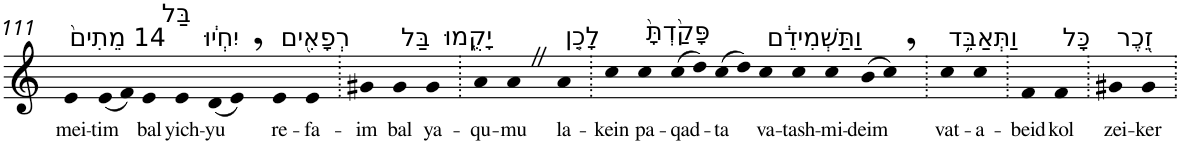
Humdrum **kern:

**kern	**text
*part1	*part1
*staff1	*staff1
*I"Piano	*
*I'Pno	*
!!LO:PB:g=z
*clefG2	*
*k[]	*
=111	=111
!LO:TX:a:t=14 מֵתִים֙	!
!	!LO:LY:b
4e	mei-
!	!LO:LY:b
(8e	-tim
8f)	.
!LO:TX:a:t=בַּל	!
!	!LO:LY:b
4e	bal
!LO:TX:a:t=יִחְי֔וּ	!
!	!LO:LY:b
4e	yich-
!	!LO:LY:b
(8d	-yu
8e,)	.
!LO:TX:a:t=רְפָאִ֖ים	!
!	!LO:LY:b
4e	re-
!	!LO:LY:b
4e	-fa-
=112.	=112.
!	!LO:LY:b
4g#X	-im
!LO:TX:a:t=בַּל	!
!	!LO:LY:b
4g#	bal
!LO:TX:a:t=יָקֻ֑מוּ	!
!	!LO:LY:b
4g#	ya-
=113.	=113.
!	!LO:LY:b
4a	-qu-
!	!LO:LY:b
4aZ	-mu
!LO:TX:a:t=לָכֵ֤ן	!
!	!LO:LY:b
4a	la-
=114.	=114.
!	!LO:LY:b
4cc	-kein
!LO:TX:a:t=פָּקַ֙דְתָּ֙	!
!	!LO:LY:b
4cc	pa-
!	!LO:LY:b
(8cc	-qad-
8dd)	.
!	!LO:LY:b
(8cc	-ta
8dd)	.
!LO:TX:a:t=וַתַּשְׁמִידֵ֔ם	!
!	!LO:LY:b
4cc	va-
!	!LO:LY:b
4cc	-tash-
!	!LO:LY:b
4cc	-mi-
!	!LO:LY:b
(8b	-deim
8cc,)	.
=115.	=115.
!LO:TX:a:t=וַתְּאַבֵּ֥ד	!
!	!LO:LY:b
4cc	vat-
!	!LO:LY:b
4cc	-a-
=116.	=116.
!	!LO:LY:b
4f	-beid
!LO:TX:a:t=כָּל	!
!	!LO:LY:b
4f	kol
=117.	=117.
!LO:TX:a:t=זֵ֖כֶר	!
!	!LO:LY:b
4g#X	zei-
!	!LO:LY:b
4g#	-ker
=.	=.
*-	*-
